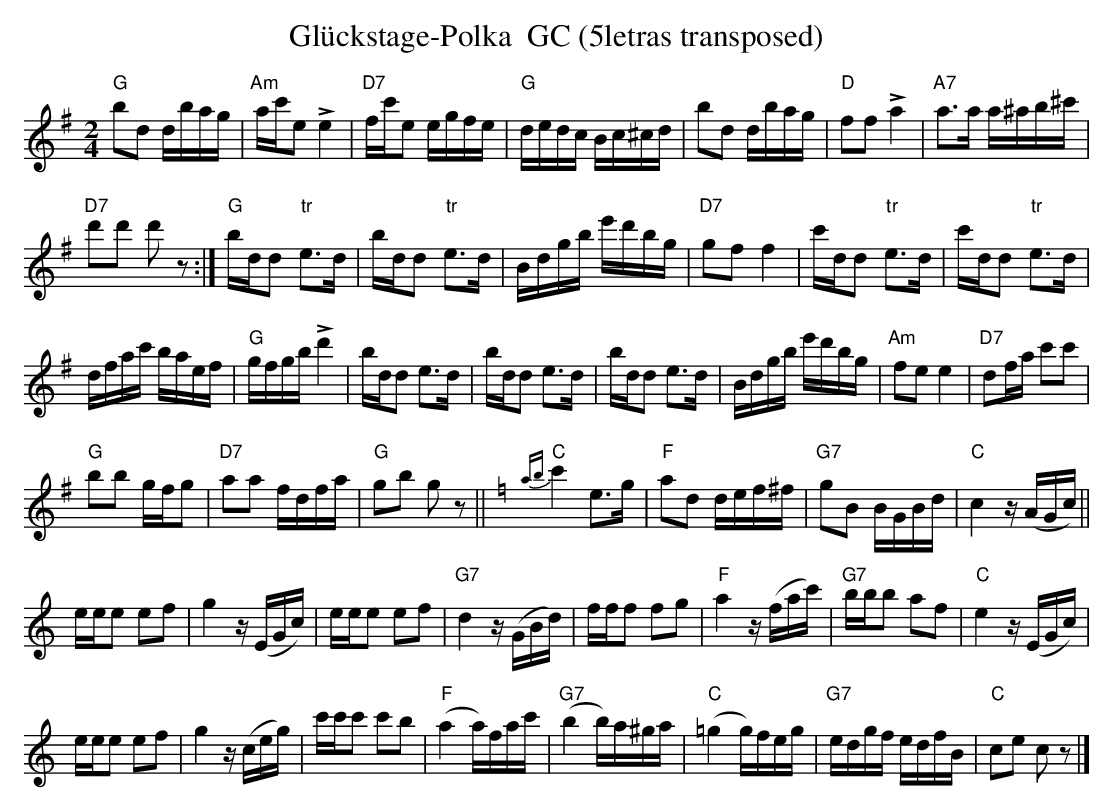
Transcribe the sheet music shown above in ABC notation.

X:1
T:Gl\"uckstage-Polka  GC (5letras transposed)
M:2/4
L:1/16
K:G transpose=3 %%MIDI gchordon
"G"b2d2 dbag | "Am"ac'e2 !>!e4 | "D7"fc'e2 egfe | "G"dedc Bc^cd | b2d2 dbag | "D"f2f2!>!a4 | "A7"a3a a^ab^c' |
"D7"d'2d'2 d'2z2 :| "G"bdd2 "tr"e3d | bdd2 "tr"e3d | Bdgb e'd'bg | "D7"g2f2f4 | c'dd2 "tr"e3d | c'dd2 "tr"e3d |
dfac' baef | "G"gfgb !>!d'4 | bdd2 e3d | bdd2 e3d | bdd2 e3d | Bdgb e'd'bg | "Am"f2e2e4 | "D7"d2fa c'2c'2 |
"G"b2b2 gfg2 | "D7"a2a2 fdfa | "G"g2b2 g2z2 || [K:C] {ab}"C"c'4 e3g | "F"a2d2 def^f | "G7"g2B2 BGBd | "C"c4z(AGc) ||
eee2 e2f2 | g4z(EGc) | eee2 e2f2 | "G7"d4z(GBd) | fff2 f2g2 | "F"a4z(fac') | "G7"bbb2 a2f2 | "C"e4 z(EGc) |
eee2 e2f2 | g4 z(ceg) | c'c'c'2 c'2b2 | ("F"a4 a)fac' | ("G7"b4 b)a^ga | ("C"=g4 g)feg | "G7"edgf edfB | "C"c2e2 c2z2 |]
